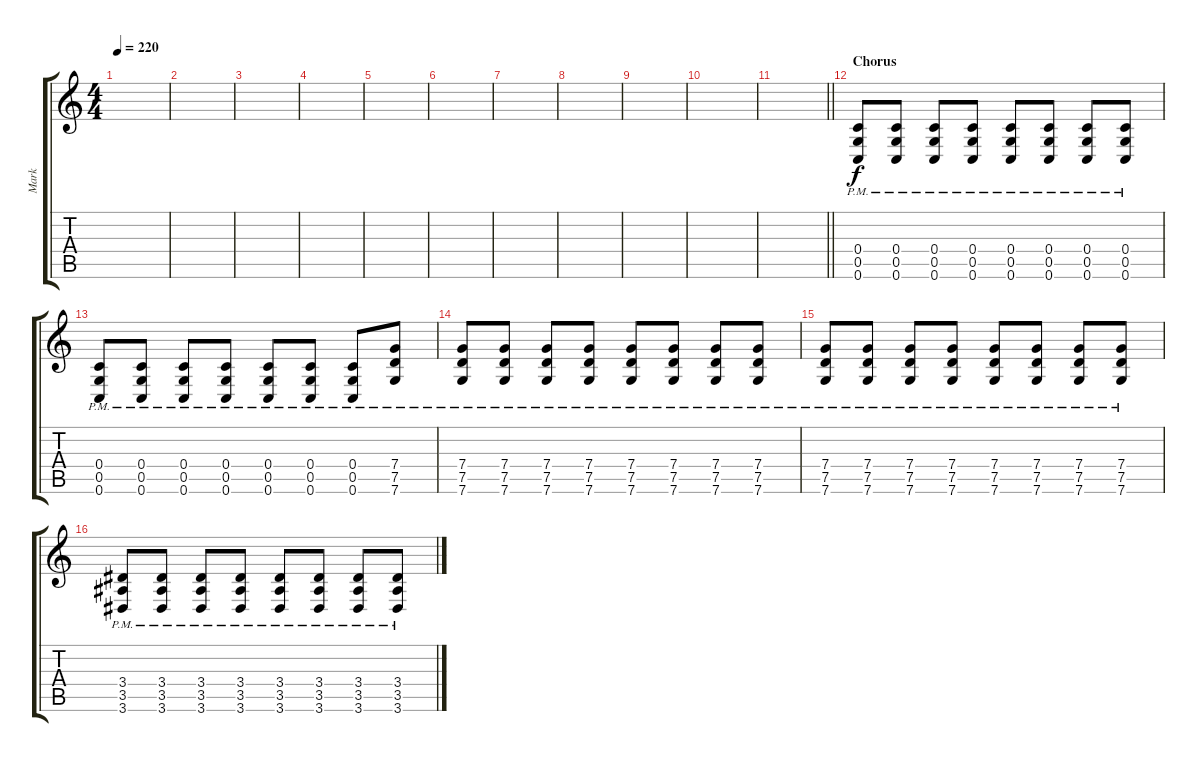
\track ("Mark" "Mark") {instrument overdrivenguitar}
\staff {score tabs}
\tuning (D4 A3 F3 C3 G2 C2) {hide}
\ts (4 4)
\tempo 220
\clef g2
\ks c
|
|
|
|
|
|
|
|
|
|
\barLineRight lightlight
|
\section ("" "Chorus")
(0.4{pm} 0.5{pm} 0.6{pm}).8 (0.4{pm} 0.5{pm} 0.6{pm}).8 (0.4{pm} 0.5{pm} 0.6{pm}).8 (0.4{pm} 0.5{pm} 0.6{pm}).8 (0.4{pm} 0.5{pm} 0.6{pm}).8 (0.4{pm} 0.5{pm} 0.6{pm}).8 (0.4{pm} 0.5{pm} 0.6{pm}).8 (0.4{pm} 0.5{pm} 0.6{pm}).8 |
(0.4{pm} 0.5{pm} 0.6{pm}).8 (0.4{pm} 0.5{pm} 0.6{pm}).8 (0.4{pm} 0.5{pm} 0.6{pm}).8 (0.4{pm} 0.5{pm} 0.6{pm}).8 (0.4{pm} 0.5{pm} 0.6{pm}).8 (0.4{pm} 0.5{pm} 0.6{pm}).8 (0.4{pm} 0.5{pm} 0.6{pm}).8 (7.4{pm} 7.5{pm} 7.6{pm}).8 |
(7.4{pm} 7.5{pm} 7.6{pm}).8 (7.4{pm} 7.5{pm} 7.6{pm}).8 (7.4{pm} 7.5{pm} 7.6{pm}).8 (7.4{pm} 7.5{pm} 7.6{pm}).8 (7.4{pm} 7.5{pm} 7.6{pm}).8 (7.4{pm} 7.5{pm} 7.6{pm}).8 (7.4{pm} 7.5{pm} 7.6{pm}).8 (7.4{pm} 7.5{pm} 7.6{pm}).8 |
(7.4{pm} 7.5{pm} 7.6{pm}).8 (7.4{pm} 7.5{pm} 7.6{pm}).8 (7.4{pm} 7.5{pm} 7.6{pm}).8 (7.4{pm} 7.5{pm} 7.6{pm}).8 (7.4{pm} 7.5{pm} 7.6{pm}).8 (7.4{pm} 7.5{pm} 7.6{pm}).8 (7.4{pm} 7.5{pm} 7.6{pm}).8 (7.4{pm} 7.5{pm} 7.6{pm}).8 |
(3.4{pm} 3.5{pm} 3.6{pm}).8 (3.4{pm} 3.5{pm} 3.6{pm}).8 (3.4{pm} 3.5{pm} 3.6{pm}).8 (3.4{pm} 3.5{pm} 3.6{pm}).8 (3.4{pm} 3.5{pm} 3.6{pm}).8 (3.4{pm} 3.5{pm} 3.6{pm}).8 (3.4{pm} 3.5{pm} 3.6{pm}).8 (3.4{pm} 3.5{pm} 3.6{pm}).8
